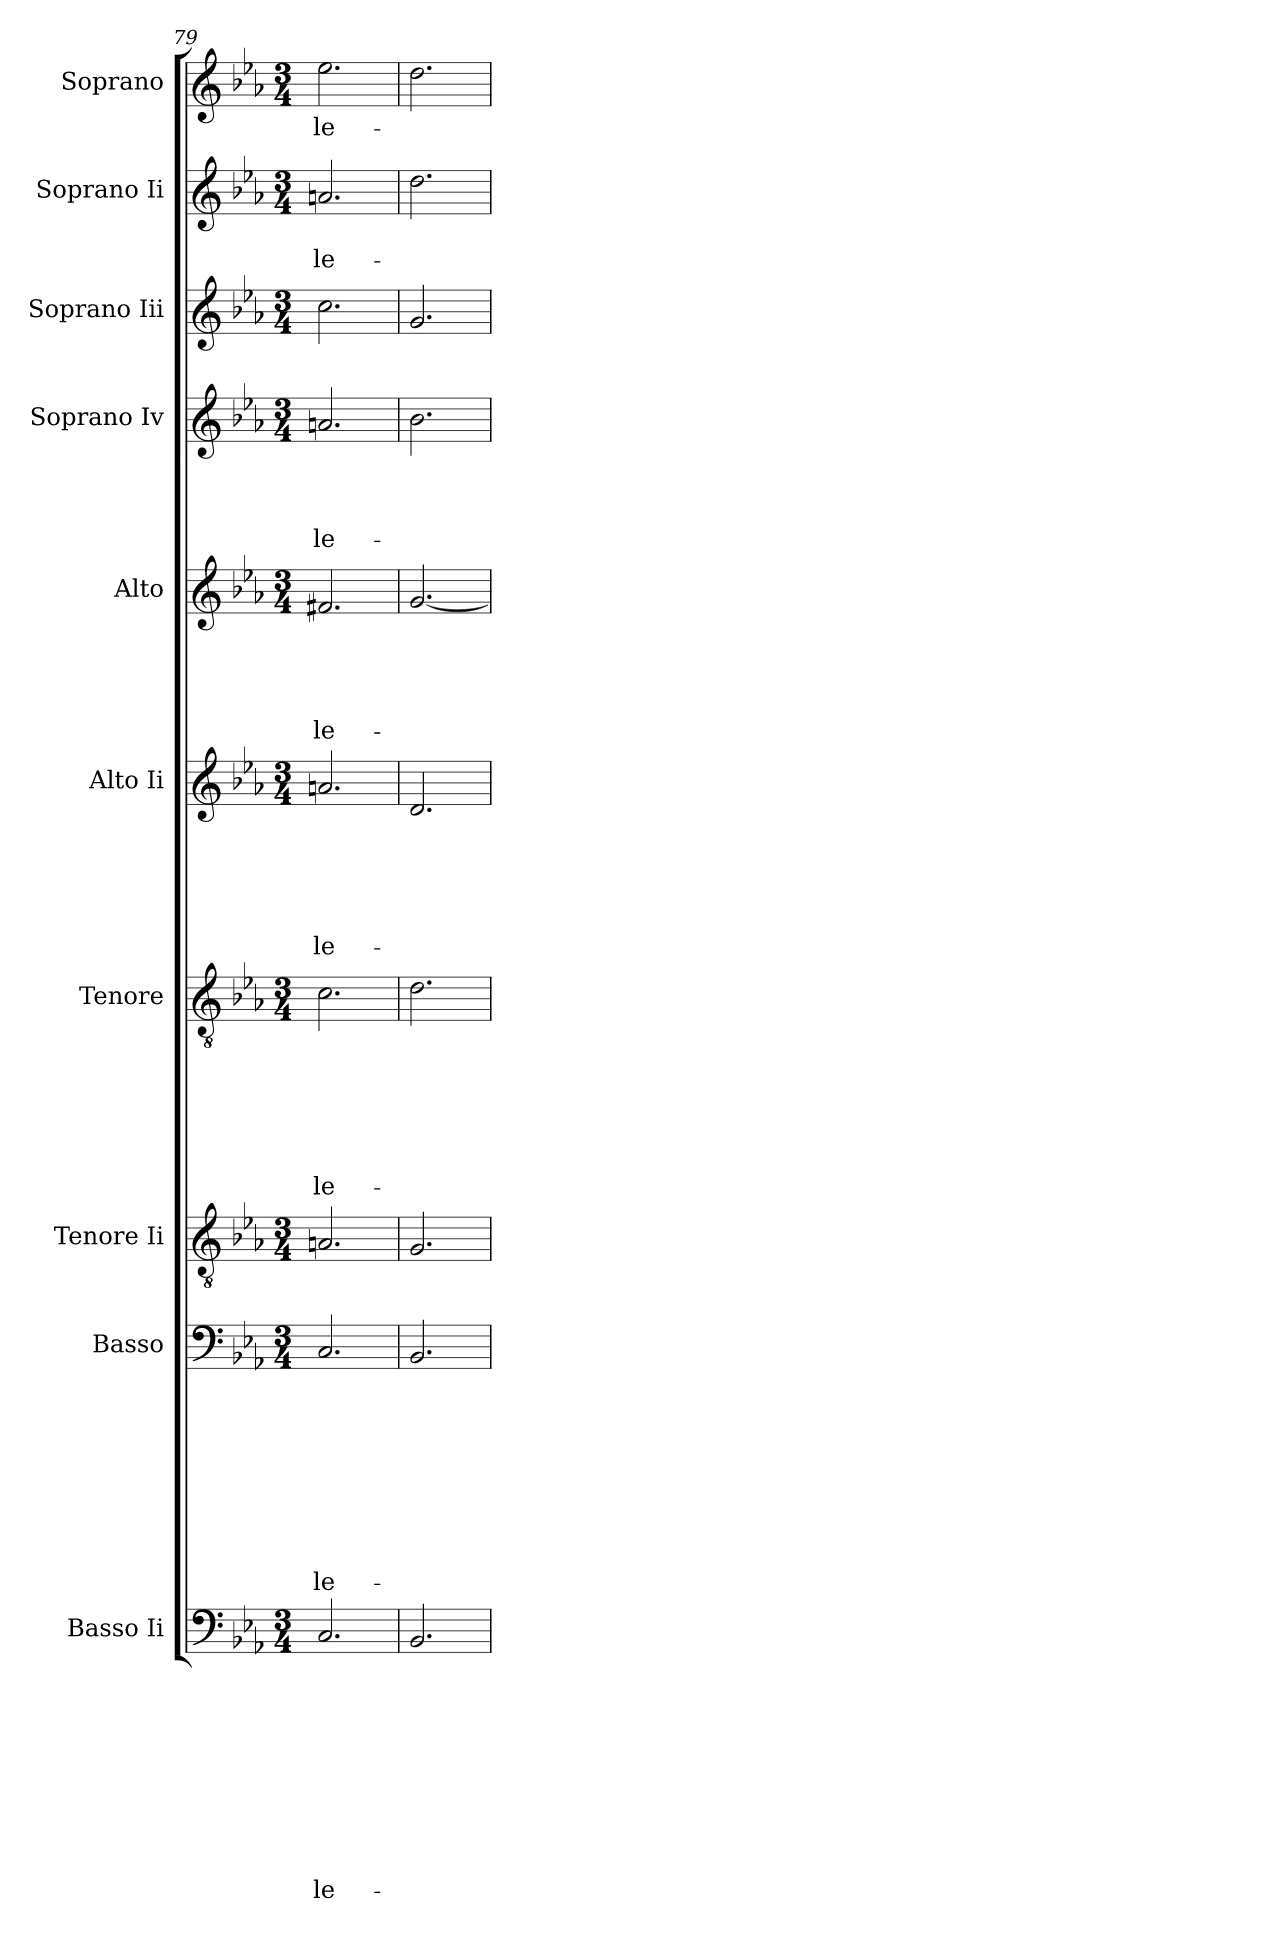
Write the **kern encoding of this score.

**kern	**text	**text	**text	**text	**text	**text	**text	**text	**text	**text	**kern	**text	**text	**text	**text	**text	**text	**text	**text	**text	**kern	**kern	**text	**text	**text	**text	**text	**text	**text	**kern	**text	**text	**text	**text	**text	**text	**kern	**text	**text	**text	**text	**text	**kern	**text	**text	**text	**text	**kern	**kern	**text	**text	**kern	**text
*part10	*part10	*part10	*part10	*part10	*part10	*part10	*part10	*part10	*part10	*part10	*part9	*part9	*part9	*part9	*part9	*part9	*part9	*part9	*part9	*part9	*part8	*part7	*part7	*part7	*part7	*part7	*part7	*part7	*part7	*part6	*part6	*part6	*part6	*part6	*part6	*part6	*part5	*part5	*part5	*part5	*part5	*part5	*part4	*part4	*part4	*part4	*part4	*part3	*part2	*part2	*part2	*part1	*part1
*staff10	*staff10	*staff10	*staff10	*staff10	*staff10	*staff10	*staff10	*staff10	*staff10	*staff10	*staff9	*staff9	*staff9	*staff9	*staff9	*staff9	*staff9	*staff9	*staff9	*staff9	*staff8	*staff7	*staff7	*staff7	*staff7	*staff7	*staff7	*staff7	*staff7	*staff6	*staff6	*staff6	*staff6	*staff6	*staff6	*staff6	*staff5	*staff5	*staff5	*staff5	*staff5	*staff5	*staff4	*staff4	*staff4	*staff4	*staff4	*staff3	*staff2	*staff2	*staff2	*staff1	*staff1
*I"Basso Ii	*	*	*	*	*	*	*	*	*	*	*I"Basso	*	*	*	*	*	*	*	*	*	*I"Tenore Ii	*I"Tenore	*	*	*	*	*	*	*	*I"Alto Ii	*	*	*	*	*	*	*I"Alto	*	*	*	*	*	*I"Soprano Iv	*	*	*	*	*I"Soprano Iii	*I"Soprano Ii	*	*	*I"Soprano	*
*clefF4	*	*	*	*	*	*	*	*	*	*	*clefF4	*	*	*	*	*	*	*	*	*	*clefGv2	*clefGv2	*	*	*	*	*	*	*	*clefG2	*	*	*	*	*	*	*clefG2	*	*	*	*	*	*clefG2	*	*	*	*	*clefG2	*clefG2	*	*	*clefG2	*
*k[b-e-a-]	*	*	*	*	*	*	*	*	*	*	*k[b-e-a-]	*	*	*	*	*	*	*	*	*	*k[b-e-a-]	*k[b-e-a-]	*	*	*	*	*	*	*	*k[b-e-a-]	*	*	*	*	*	*	*k[b-e-a-]	*	*	*	*	*	*k[b-e-a-]	*	*	*	*	*k[b-e-a-]	*k[b-e-a-]	*	*	*k[b-e-a-]	*
*E-:	*	*	*	*	*	*	*	*	*	*	*E-:	*	*	*	*	*	*	*	*	*	*E-:	*E-:	*	*	*	*	*	*	*	*E-:	*	*	*	*	*	*	*E-:	*	*	*	*	*	*E-:	*	*	*	*	*E-:	*E-:	*	*	*E-:	*
*M3/4	*	*	*	*	*	*	*	*	*	*	*M3/4	*	*	*	*	*	*	*	*	*	*M3/4	*M3/4	*	*	*	*	*	*	*	*M3/4	*	*	*	*	*	*	*M3/4	*	*	*	*	*	*M3/4	*	*	*	*	*M3/4	*M3/4	*	*	*M3/4	*
=79	=79	=79	=79	=79	=79	=79	=79	=79	=79	=79	=79	=79	=79	=79	=79	=79	=79	=79	=79	=79	=79	=79	=79	=79	=79	=79	=79	=79	=79	=79	=79	=79	=79	=79	=79	=79	=79	=79	=79	=79	=79	=79	=79	=79	=79	=79	=79	=79	=79	=79	=79	=79	=79
!	!	!	!	!	!	!	!	!	!	!LO:LY:b	!	!	!	!	!	!	!	!	!	!LO:LY:b	!	!	!	!	!	!	!	!	!LO:LY:b	!	!	!	!	!	!	!LO:LY:b	!	!	!	!	!	!LO:LY:b	!	!	!	!	!LO:LY:b	!	!	!	!LO:LY:b	!	!LO:LY:b
2.C/	.	.	.	.	.	.	.	.	.	-le-	2.C/	.	.	.	.	.	.	.	.	-le-	2.An/	2.c\	.	.	.	.	.	.	-le-	2.an/	.	.	.	.	.	-le-	2.f#X/	.	.	.	.	-le-	2.an/	.	.	.	-le-	2.cc\	2.an/	.	-le-	2.ee-\	-le-
=80	=80	=80	=80	=80	=80	=80	=80	=80	=80	=80	=80	=80	=80	=80	=80	=80	=80	=80	=80	=80	=80	=80	=80	=80	=80	=80	=80	=80	=80	=80	=80	=80	=80	=80	=80	=80	=80	=80	=80	=80	=80	=80	=80	=80	=80	=80	=80	=80	=80	=80	=80	=80	=80
2.BB-/	.	.	.	.	.	.	.	.	.	.	2.BB-/	.	.	.	.	.	.	.	.	.	2.G/	2.d\	.	.	.	.	.	.	.	2.d/	.	.	.	.	.	.	[<2.g/	.	.	.	.	.	2.b-\	.	.	.	.	2.g/	2.dd\	.	.	2.dd\	.
=	=	=	=	=	=	=	=	=	=	=	=	=	=	=	=	=	=	=	=	=	=	=	=	=	=	=	=	=	=	=	=	=	=	=	=	=	=	=	=	=	=	=	=	=	=	=	=	=	=	=	=	=	=
*-	*-	*-	*-	*-	*-	*-	*-	*-	*-	*-	*-	*-	*-	*-	*-	*-	*-	*-	*-	*-	*-	*-	*-	*-	*-	*-	*-	*-	*-	*-	*-	*-	*-	*-	*-	*-	*-	*-	*-	*-	*-	*-	*-	*-	*-	*-	*-	*-	*-	*-	*-	*-	*-
